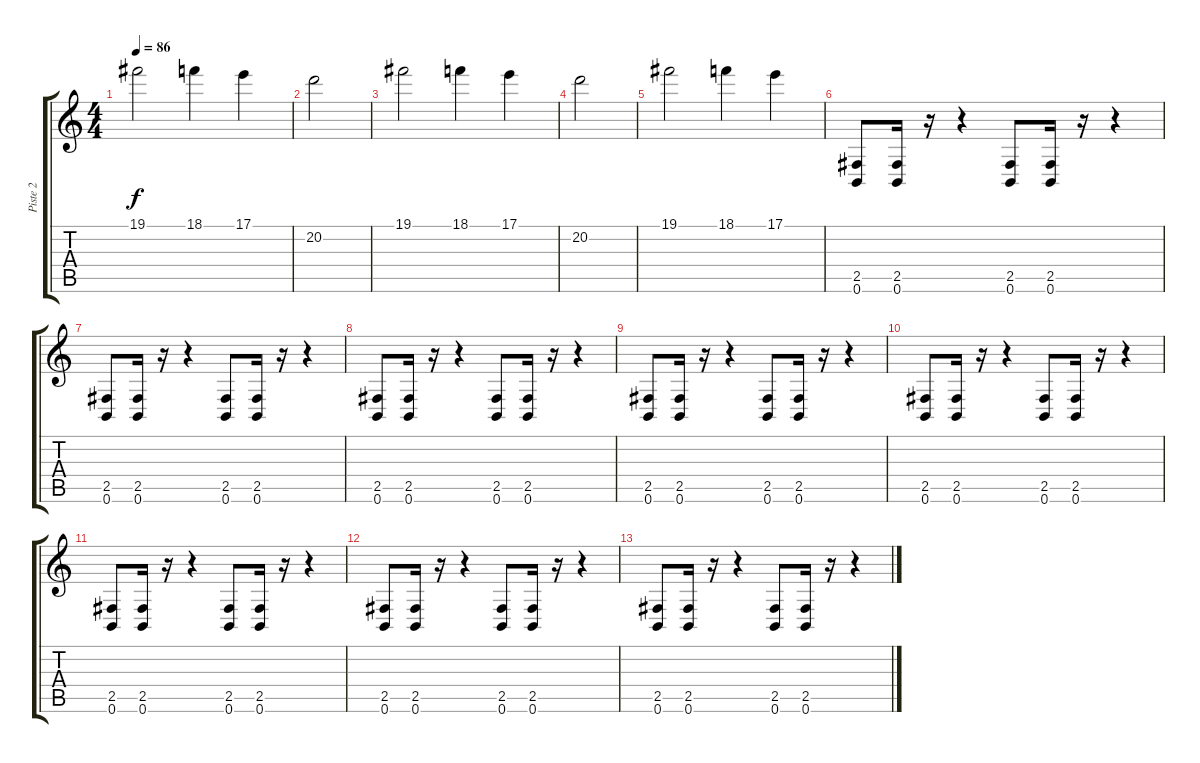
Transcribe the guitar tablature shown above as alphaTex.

\track ("Piste 2" "Piste 2") {instrument overdrivenguitar}
\staff {score tabs}
\tuning (B3 Gb3 D3 A2 E2 B1) {hide}
\ts (4 4)
\tempo 86
\clef g2
\ks c
19.1.2{dy f} 18.1.4 17.1.4 |
20.2.2 |
19.1.2 18.1.4 17.1.4 |
20.2.2 |
19.1.2 18.1.4 17.1.4 |
(2.5 0.6).8{instrument overdrivenguitar} (2.5 0.6).16 r.16 r.4 (2.5 0.6).8 (2.5 0.6).16 r.16 r.4 |
(2.5 0.6).8 (2.5 0.6).16 r.16 r.4 (2.5 0.6).8 (2.5 0.6).16 r.16 r.4 |
(2.5 0.6).8 (2.5 0.6).16 r.16 r.4 (2.5 0.6).8 (2.5 0.6).16 r.16 r.4 |
(2.5 0.6).8 (2.5 0.6).16 r.16 r.4 (2.5 0.6).8 (2.5 0.6).16 r.16 r.4 |
(2.5 0.6).8 (2.5 0.6).16 r.16 r.4 (2.5 0.6).8 (2.5 0.6).16 r.16 r.4 |
(2.5 0.6).8 (2.5 0.6).16 r.16 r.4 (2.5 0.6).8 (2.5 0.6).16 r.16 r.4 |
(2.5 0.6).8 (2.5 0.6).16 r.16 r.4 (2.5 0.6).8 (2.5 0.6).16 r.16 r.4 |
(2.5 0.6).8 (2.5 0.6).16 r.16 r.4 (2.5 0.6).8 (2.5 0.6).16 r.16 r.4
